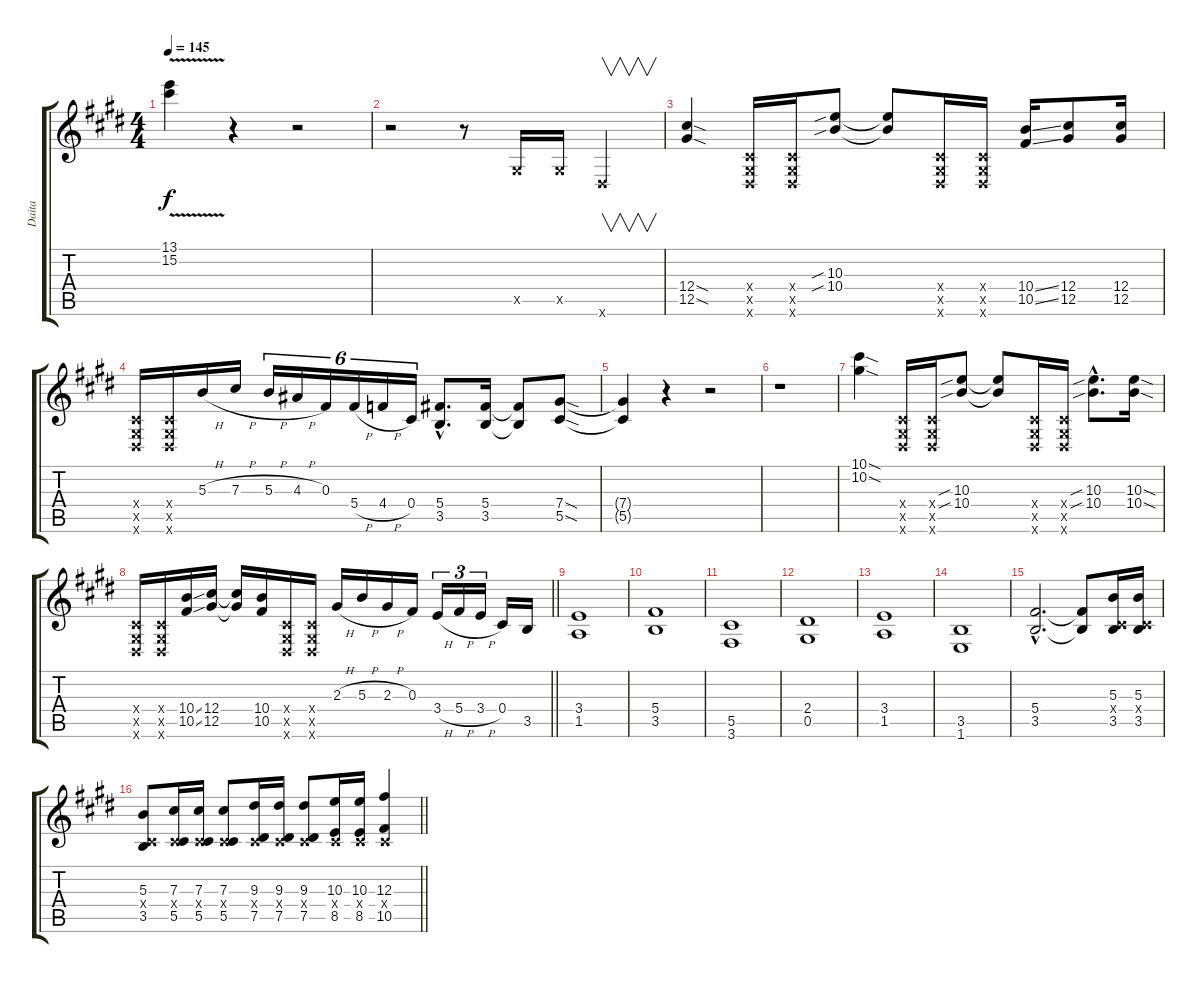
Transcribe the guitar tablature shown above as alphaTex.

\track ("Daita" "Daita") {instrument distortionguitar}
\staff {score tabs}
\tuning (Eb4 Bb3 Gb3 Db3 Ab2 Eb2) {hide}
\ts (4 4)
\tempo 145
\clef g2
\ks c#minor
(13.1{v} 15.2).4{dy f} r.4 r.2 |
r.2 r.8 0.5{x}.16 0.5{x}.16 0.6{x}.4{v} |
(12.4{sod} 12.5{sod}).4 (0.4{x} 0.5{x} 0.6{x}).16 (0.4{x} 0.5{x} 0.6{x}).16 (10.3{sib} 10.4{sib}).8 (10.3{t} 10.4{t}).8 (0.4{x} 0.5{x} 0.6{x}).16 (0.4{x} 0.5{x} 0.6{x}).16 (10.4{ss} 10.5{ss}).16 (12.4 12.5).8 (12.4 12.5).16 |
(0.4{x} 0.5{x} 0.6{x}).16 (0.4{x} 0.5{x} 0.6{x}).16 5.3{h}.16 7.3{h}.16 5.3{h}.16{tu (6 4)} 4.3{h}.16{tu (6 4)} 0.3.16{tu (6 4)} 5.4{h}.16{tu (6 4)} 4.4{h}.16{tu (6 4)} 0.4.16{tu (6 4)} (5.4{hac} 3.5).8{d} (5.4 3.5).16 (5.4{t} 3.5{t}).8 (7.4{sod} 5.5{sod}).8 |
(7.4{t} 5.5{t}).4 r.4 r.2 |
r.1 |
(10.1{sod} 10.2{sod}).4 (0.4{x} 0.5{x} 0.6{x}).16 (0.4{x} 0.5{x} 0.6{x}).16 (10.3{sib} 10.4{sib}).8 (10.3{t} 10.4{t}).8 (0.4{x} 0.5{x} 0.6{x}).16 (0.4{x} 0.5{x} 0.6{x}).16 (10.3{sib hac} 10.4{sib hac}).8{d} (10.3{sod} 10.4{sod}).16 |
\barLineRight lightlight
(0.4{x} 0.5{x} 0.6{x}).16 (0.4{x} 0.5{x} 0.6{x}).16 (10.4{ss} 10.5{ss}).16 (12.4 12.5).16 (12.4{t} 12.5{t}).16 (10.4 10.5).16 (0.4{x} 0.5{x} 0.6{x}).16 (0.4{x} 0.5{x} 0.6{x}).16 2.3{h}.16 5.3{h}.16 2.3{h}.16 0.3.16 3.4{h}.16{tu (3 2)} 5.4{h}.16{tu (3 2)} 3.4{h}.16{tu (3 2)} 0.4.16 3.5.16 |
(3.4 1.5).1 |
(5.4 3.5).1 |
(5.5 3.6).1 |
(2.4 0.5).1 |
(3.4 1.5).1 |
(3.5 1.6).1 |
(5.4{hac} 3.5{hac}).2{d} (5.4{t} 3.5{t}).8 (5.3 0.4{x} 3.5).16 (5.3 0.4{x} 3.5).16 |
\barLineRight lightlight
(5.3 0.4{x} 3.5).8 (7.3 0.4{x} 5.5).16 (7.3 0.4{x} 5.5).16 (7.3 0.4{x} 5.5).8 (9.3 0.4{x} 7.5).16 (9.3 0.4{x} 7.5).16 (9.3 0.4{x} 7.5).8 (10.3 0.4{x} 8.5).16 (10.3 0.4{x} 8.5).16 (12.3 0.4{x} 10.5).4
